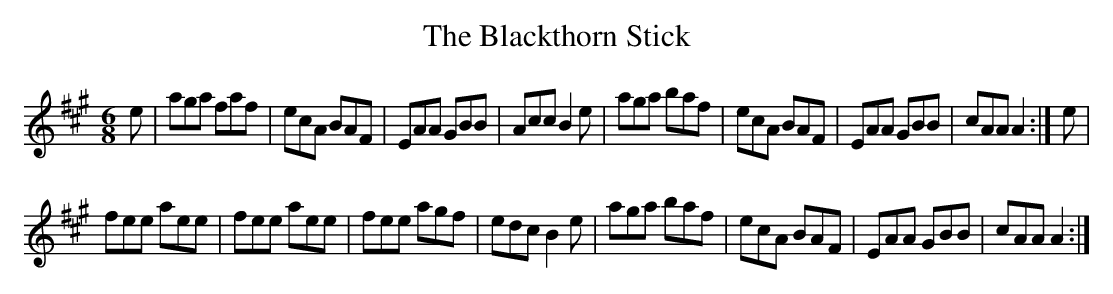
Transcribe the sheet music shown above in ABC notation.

X:1.1
T:The Blackthorn Stick
M:6/8
L:1/8
K:A
 e |aga faf|ecA BAF|EAA GBB|Acc B2 e|aga baf|ecA BAF|EAA GBB|cAA A2:|e |
fee aee|fee aee|fee agf|edc B2 e|aga baf|ecA BAF|EAA GBB|cAA A2:|
